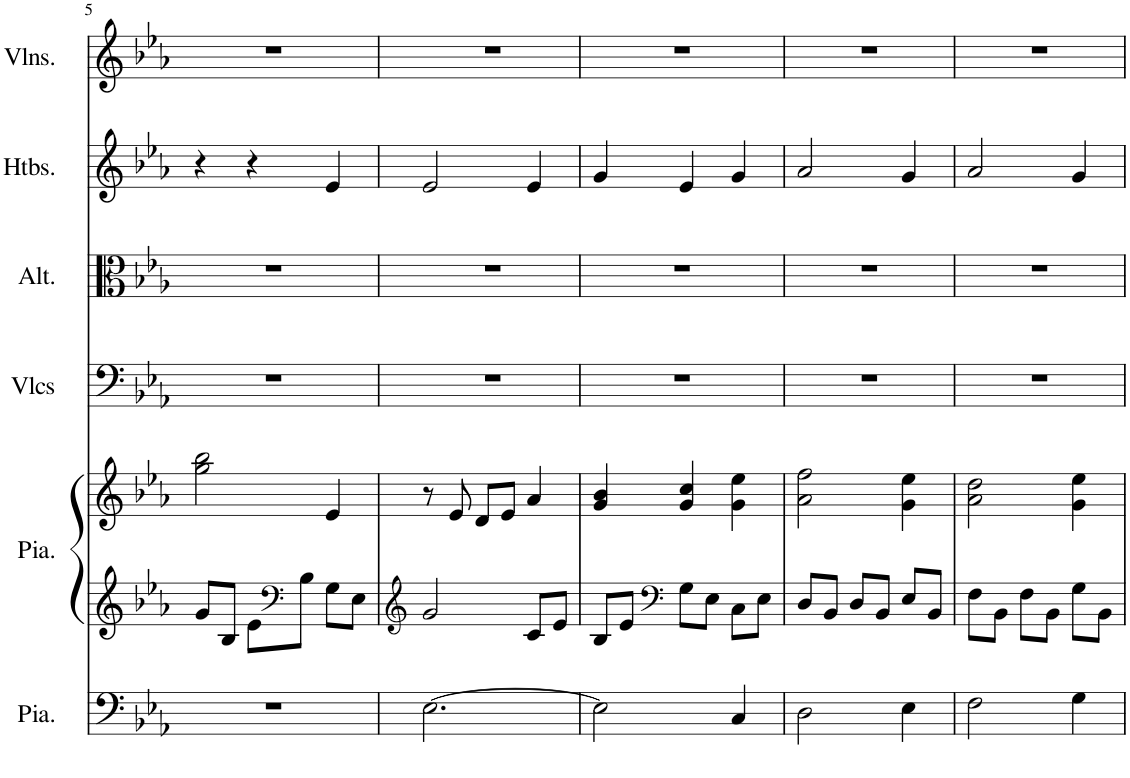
**kern	**kern	**kern	**kern	**kern	**kern	**kern
*part6	*part5	*part5	*part4	*part3	*part2	*part1
*staff7	*staff6	*staff5	*staff4	*staff3	*staff2	*staff1
*I"Piano, Pedals	*I"Piano, Organ	*	*I"Violoncelles, Bass	*I"Altos, Tenor	*I"Hautbois, Alto	*I"Violons, Soprano
*I'Pia.	*I'Pia.	*	*I'Vlcs	*I'Alt.	*I'Htbs.	*I'Vlns.
!!LO:PB:g=z
*clefF4	*clefG2	*clefG2	*clefF4	*clefC3	*clefG2	*clefG2
*k[b-e-a-]	*k[b-e-a-]	*k[b-e-a-]	*k[b-e-a-]	*k[b-e-a-]	*k[b-e-a-]	*k[b-e-a-]
*M3/4	*M3/4	*M3/4	*M3/4	*M3/4	*M3/4	*M3/4
=5	=5	=5	=5	=5	=5	=5
2.r	8g/L	2gg\ 2bb-\	2.r	2.r	4r	2.r
.	8B-/J	.	.	.	.	.
.	8e-\L	.	.	.	4r	.
*	*clefF4	*	*	*	*	*
.	8B-\J	.	.	.	.	.
.	8G\L	4e-/	.	.	4e-/	.
.	8E-\J	.	.	.	.	.
=6	=6	=6	=6	=6	=6	=6
*	*clefG2	*	*	*	*	*
[2.E-\	2g/	8r	2.r	2.r	2e-/	2.r
.	.	8e-/	.	.	.	.
.	.	8d/L	.	.	.	.
.	.	8e-/J	.	.	.	.
.	8c/L	4a-/	.	.	4e-/	.
.	8e-/J	.	.	.	.	.
=7	=7	=7	=7	=7	=7	=7
2E-\]	8B-/L	4g/ 4b-/	2.r	2.r	4g/	2.r
.	8e-/J	.	.	.	.	.
*	*clefF4	*	*	*	*	*
.	8G\L	4g/ 4cc/	.	.	4e-/	.
.	8E-\J	.	.	.	.	.
4C/	8C\L	4g\ 4ee-\	.	.	4g/	.
.	8E-\J	.	.	.	.	.
=8	=8	=8	=8	=8	=8	=8
2D\	8D/L	2a-\ 2ff\	2.r	2.r	2a-/	2.r
.	8BB-/J	.	.	.	.	.
.	8D/L	.	.	.	.	.
.	8BB-/J	.	.	.	.	.
4E-\	8E-/L	4g\ 4ee-\	.	.	4g/	.
.	8BB-/J	.	.	.	.	.
=9	=9	=9	=9	=9	=9	=9
2F\	8F\L	2a-\ 2dd\	2.r	2.r	2a-/	2.r
.	8BB-\J	.	.	.	.	.
.	8F\L	.	.	.	.	.
.	8BB-\J	.	.	.	.	.
4G\	8G\L	4g\ 4ee-\	.	.	4g/	.
.	8BB-\J	.	.	.	.	.
=	=	=	=	=	=	=
*-	*-	*-	*-	*-	*-	*-
